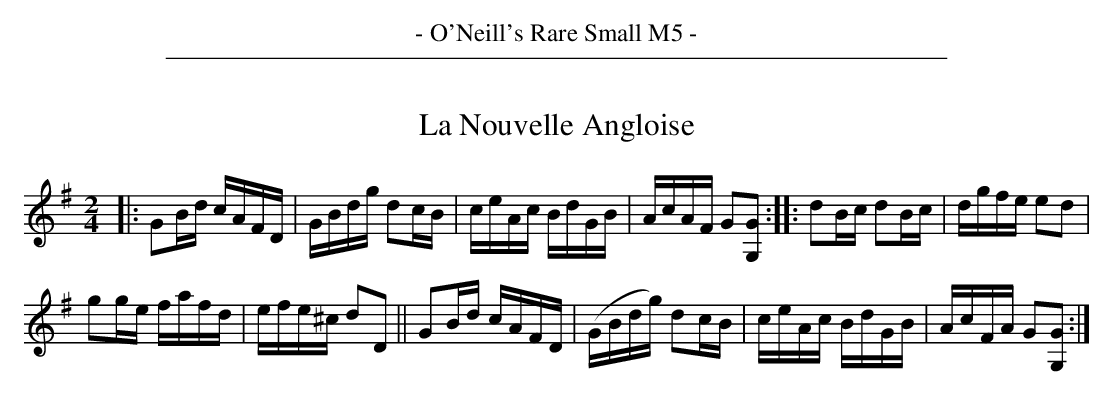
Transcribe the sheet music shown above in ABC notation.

X:1
T: La Nouvelle Angloise
M: 2/4
L: 1/16
K: G
|:\
G2Bd cAFD | GBdg d2cB | ceAc BdGB | AcAF G2[G2G,2] :: d2Bc d2Bc | dgfe e2d2 |
g2ge fafd | efe^c d2D2 || G2Bd cAFD | (GBdg) d2cB | ceAc BdGB | AcFA G2[G2G,2] :|
